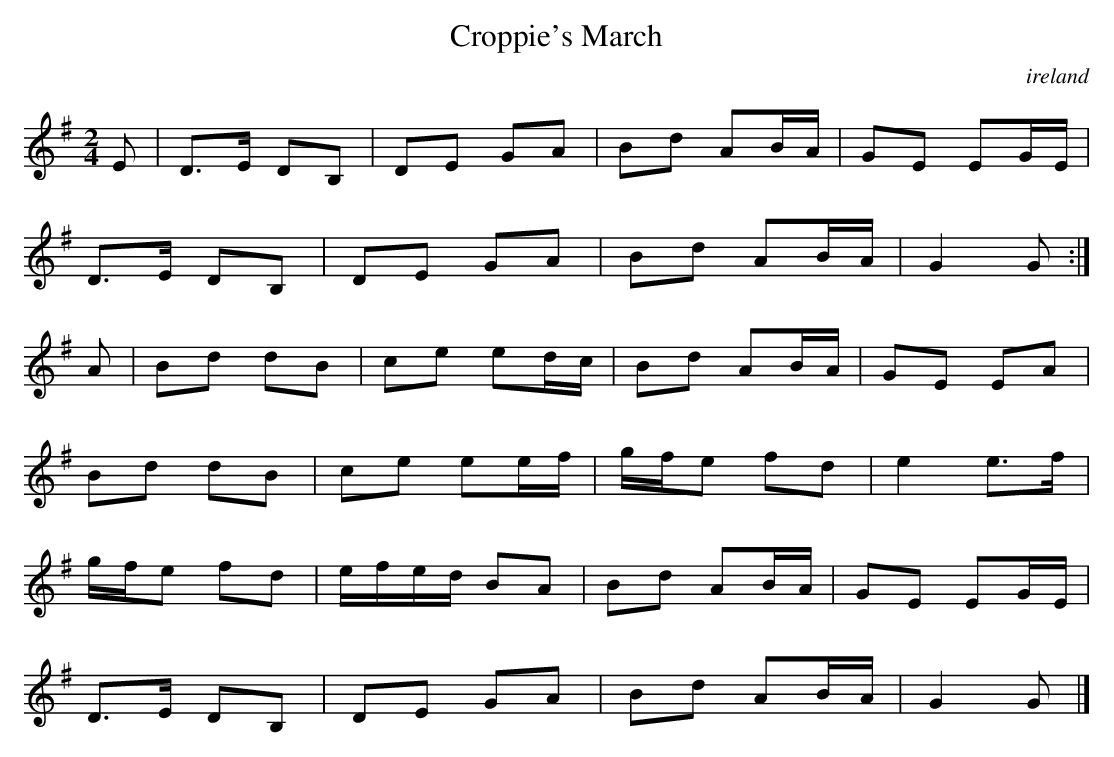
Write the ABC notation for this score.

X:1
T:Croppie's March
O:ireland
M:2/4
L:1/8
K:G Major
E|D3/2E/ DB,|DE GA|Bd AB/A/|GE EG/E/|!
D3/2E/ DB,|DE GA|Bd AB/A/|G2 G:|!
A|Bd dB|ce ed/c/|Bd AB/A/|GE EA|!
Bd dB|ce ee/f/|g/f/e fd|e2 e3/2f/|!
g/f/e fd|e/f/e/d/ BA|Bd AB/A/|GE EG/E/|!
D3/2E/ DB,|DE GA|Bd AB/A/|G2 G|]!
